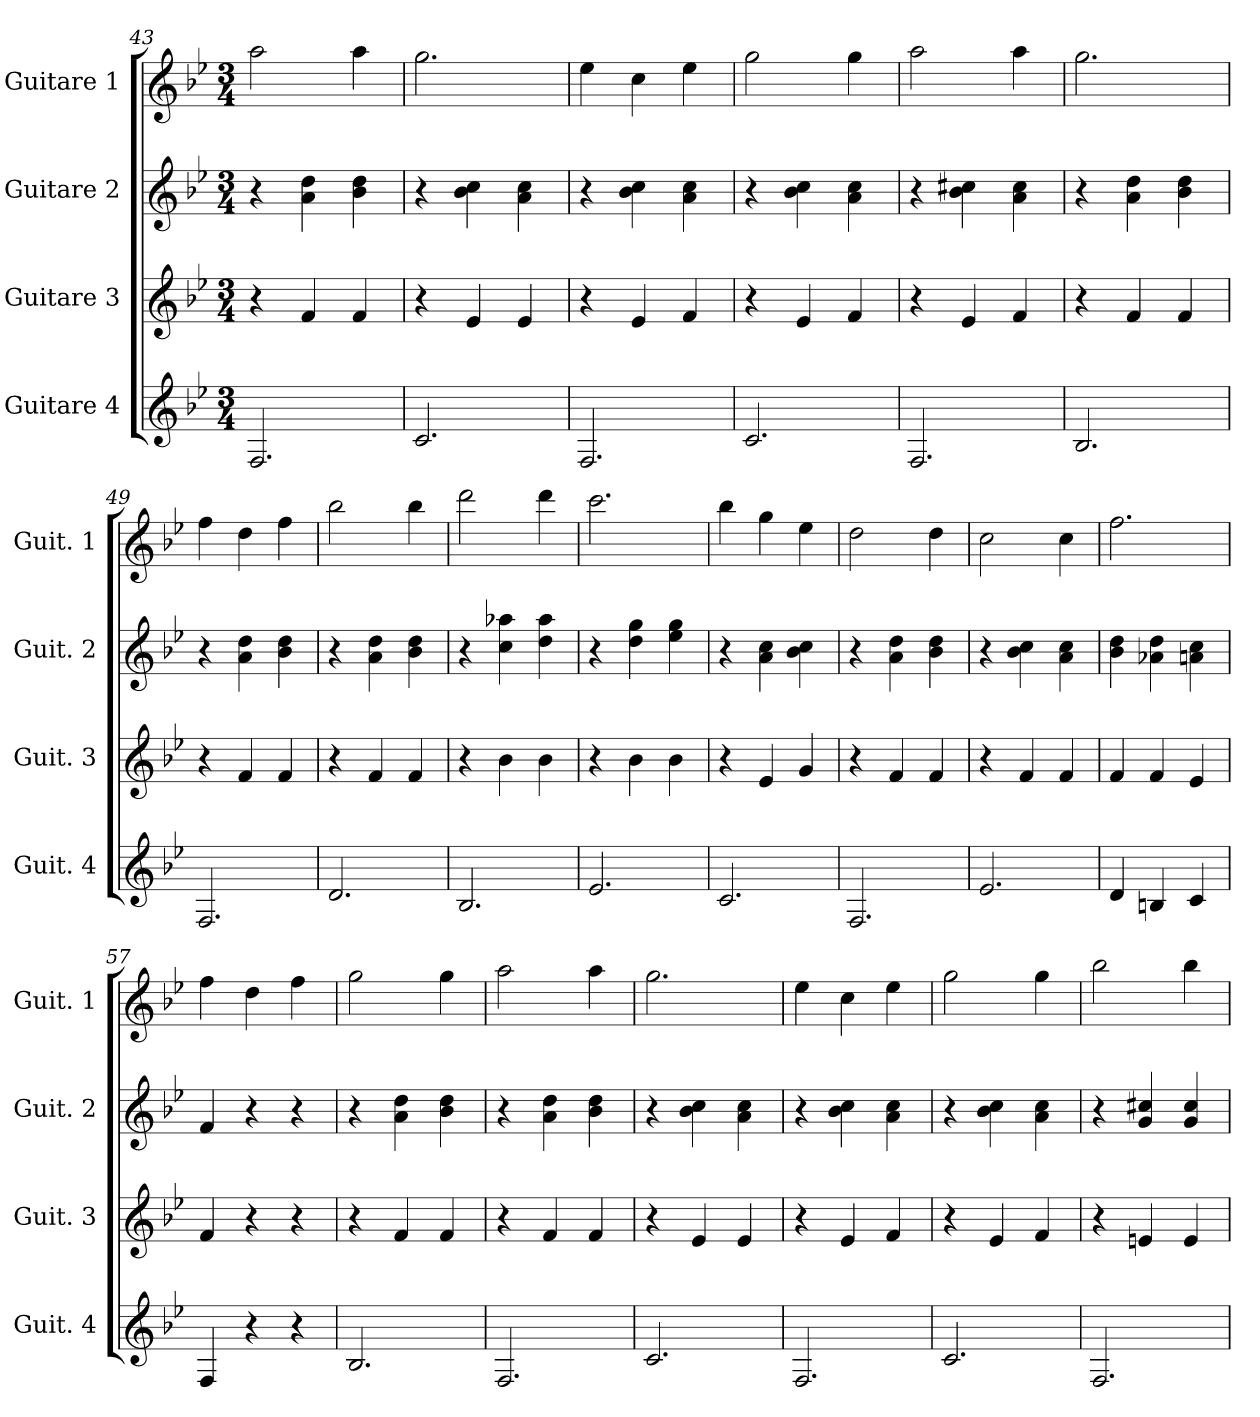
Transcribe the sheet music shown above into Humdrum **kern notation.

**kern	**kern	**kern	**kern
*part4	*part3	*part2	*part1
*staff4	*staff3	*staff2	*staff1
*I"Guitare 4	*I"Guitare 3	*I"Guitare 2	*I"Guitare 1
*I'Guit. 4	*I'Guit. 3	*I'Guit. 2	*I'Guit. 1
*clefG2	*clefG2	*clefG2	*clefG2
*ITrd7c12	*ITrd7c12	*ITrd7c12	*ITrd7c12
*k[b-e-]	*k[b-e-]	*k[b-e-]	*k[b-e-]
*B-:	*B-:	*B-:	*B-:
*M3/4	*M3/4	*M3/4	*M3/4
=43	=43	=43	=43
2.FF/	4r	4r	2a\
.	4F/	4A\ 4d\	.
.	4F/	4B-\ 4d\	4a\
=44	=44	=44	=44
2.C/	4r	4r	2.g\
.	4E-/	4B-\ 4c\	.
.	4E-/	4A\ 4c\	.
=45	=45	=45	=45
2.FF/	4r	4r	4e-\
.	4E-/	4B-\ 4c\	4c\
.	4F/	4A\ 4c\	4e-\
=46	=46	=46	=46
2.C/	4r	4r	2g\
.	4E-/	4B-\ 4c\	.
.	4F/	4A\ 4c\	4g\
=47	=47	=47	=47
2.FF/	4r	4r	2a\
.	4E-/	4B-\ 4c#X\	.
.	4F/	4A\ 4c#\	4a\
=48	=48	=48	=48
2.BB-/	4r	4r	2.g\
.	4F/	4A\ 4d\	.
.	4F/	4B-\ 4d\	.
!!LO:LB:g=z
=49	=49	=49	=49
2.FF/	4r	4r	4f\
.	4F/	4A\ 4d\	4d\
.	4F/	4B-\ 4d\	4f\
=50	=50	=50	=50
2.D/	4r	4r	2b-\
.	4F/	4A\ 4d\	.
.	4F/	4B-\ 4d\	4b-\
=51	=51	=51	=51
2.BB-/	4r	4r	2dd\
.	4B-\	4c\ 4a-X\	.
.	4B-\	4d\ 4a-\	4dd\
=52	=52	=52	=52
2.E-/	4r	4r	2.cc\
.	4B-\	4d\ 4g\	.
.	4B-\	4e-\ 4g\	.
=53	=53	=53	=53
2.C/	4r	4r	4b-\
.	4E-/	4A\ 4c\	4g\
.	4G/	4B-\ 4c\	4e-\
=54	=54	=54	=54
2.FF/	4r	4r	2d\
.	4F/	4A\ 4d\	.
.	4F/	4B-\ 4d\	4d\
=55	=55	=55	=55
2.E-/	4r	4r	2c\
.	4F/	4B-\ 4c\	.
.	4F/	4A\ 4c\	4c\
!!LO:LB:g=z
=56	=56	=56	=56
4D/	4F/	4B-\ 4d\	2.f\
4BBn/	4F/	4A-X\ 4d\	.
4C/	4E-/	4An\ 4c\	.
=57	=57	=57	=57
4FF/	4F/	4F/	4f\
4r	4r	4r	4d\
4r	4r	4r	4f\
=58	=58	=58	=58
2.BB-/	4r	4r	2g\
.	4F/	4A\ 4d\	.
.	4F/	4B-\ 4d\	4g\
=59	=59	=59	=59
2.FF/	4r	4r	2a\
.	4F/	4A\ 4d\	.
.	4F/	4B-\ 4d\	4a\
=60	=60	=60	=60
2.C/	4r	4r	2.g\
.	4E-/	4B-\ 4c\	.
.	4E-/	4A\ 4c\	.
=61	=61	=61	=61
2.FF/	4r	4r	4e-\
.	4E-/	4B-\ 4c\	4c\
.	4F/	4A\ 4c\	4e-\
=62	=62	=62	=62
2.C/	4r	4r	2g\
.	4E-/	4B-\ 4c\	.
.	4F/	4A\ 4c\	4g\
!!LO:PB:g=z
=63	=63	=63	=63
2.FF/	4r	4r	2b-\
.	4En/	4G/ 4c#X/	.
.	4E/	4G/ 4c#/	4b-\
=	=	=	=
*-	*-	*-	*-
